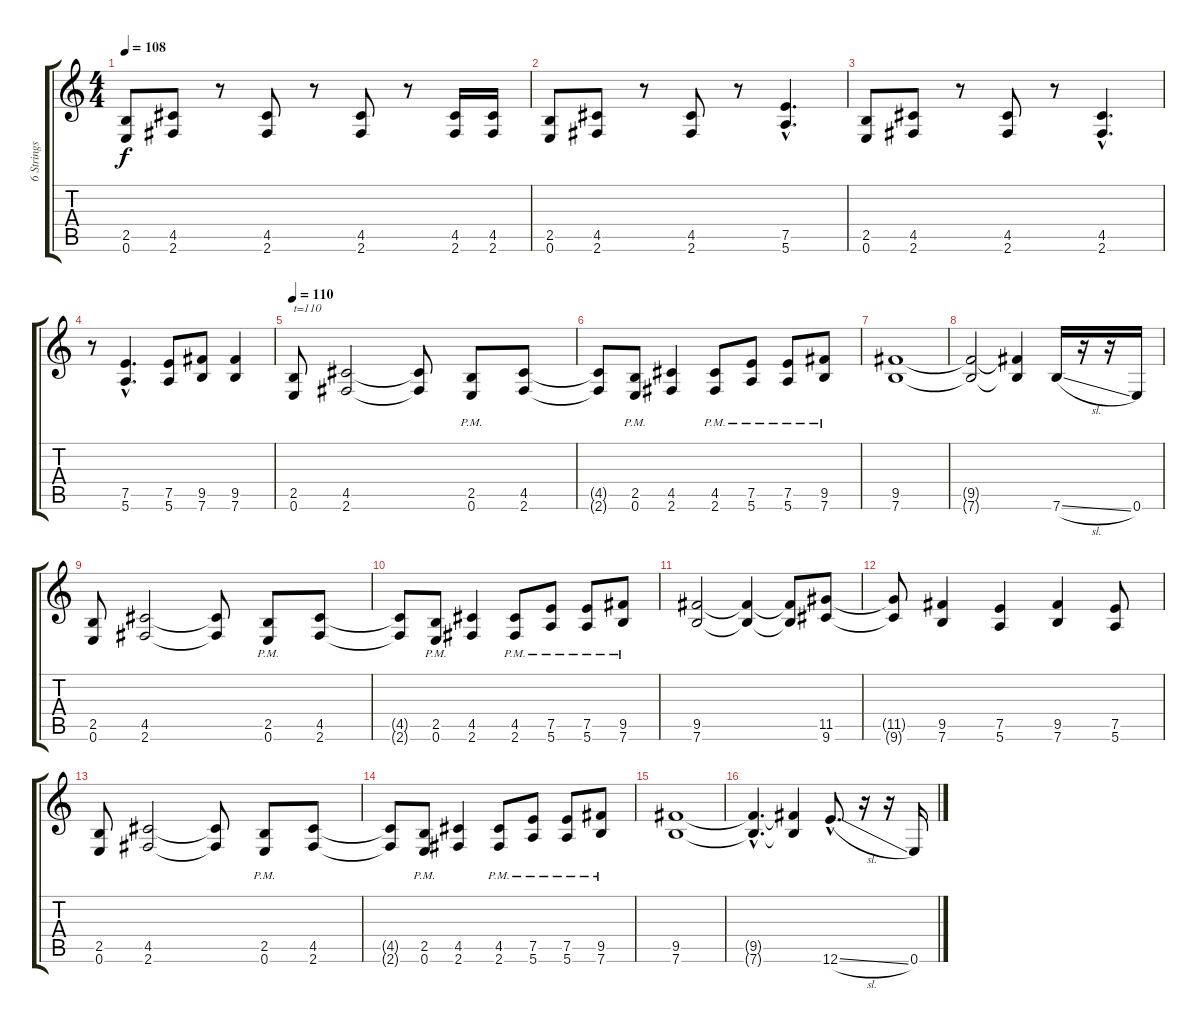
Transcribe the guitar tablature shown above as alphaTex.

\track ("6 Strings Guitar" "6 Strings ") {instrument distortionguitar}
\staff {score tabs}
\tuning (E4 B3 G3 D3 A2 E2) {hide}
\ts (4 4)
\tempo 108
\clef g2
\ks c
(2.5 0.6).8{dy f} (4.5 2.6).8 r.8 (4.5 2.6).8 r.8 (4.5 2.6).8 r.8 (4.5 2.6).16 (4.5 2.6).16 |
(2.5 0.6).8 (4.5 2.6).8 r.8 (4.5 2.6).8 r.8 (7.5{hac} 5.6{hac}).4{d} |
(2.5 0.6).8 (4.5 2.6).8 r.8 (4.5 2.6).8 r.8 (4.5{hac} 2.6{hac}).4{d} |
r.8 (7.5{hac} 5.6{hac}).4{d} (7.5 5.6).8 (9.5 7.6).8 (9.5 7.6).4 |
\tempo 110
(2.5 0.6).8{txt "t=110"} (4.5 2.6).2 (4.5{t} 2.6{t}).8 (2.5{pm} 0.6{pm}).8 (4.5 2.6).8 |
(4.5{t} 2.6{t}).8 (2.5{pm} 0.6{pm}).8 (4.5 2.6).4 (4.5{pm} 2.6{pm}).8 (7.5{pm} 5.6{pm}).8 (7.5{pm} 5.6{pm}).8 (9.5{pm} 7.6{pm}).8 |
(9.5 7.6).1 |
(9.5{t} 7.6{t}).2 (9.5{t} 7.6{t}).4 7.6{sl}.16 r.16 r.16 0.6.16 |
(2.5 0.6).8 (4.5 2.6).2 (4.5{t} 2.6{t}).8 (2.5{pm} 0.6{pm}).8 (4.5 2.6).8 |
(4.5{t} 2.6{t}).8 (2.5{pm} 0.6{pm}).8 (4.5 2.6).4 (4.5{pm} 2.6{pm}).8 (7.5{pm} 5.6{pm}).8 (7.5{pm} 5.6{pm}).8 (9.5{pm} 7.6{pm}).8 |
(9.5 7.6).2 (9.5{t} 7.6{t}).4 (9.5{t} 7.6{t}).8 (11.5 9.6).8 |
(11.5{t} 9.6{t}).8 (9.5 7.6).4 (7.5 5.6).4 (9.5 7.6).4 (7.5 5.6).8 |
(2.5 0.6).8 (4.5 2.6).2 (4.5{t} 2.6{t}).8 (2.5{pm} 0.6{pm}).8 (4.5 2.6).8 |
(4.5{t} 2.6{t}).8 (2.5{pm} 0.6{pm}).8 (4.5 2.6).4 (4.5{pm} 2.6{pm}).8 (7.5{pm} 5.6{pm}).8 (7.5{pm} 5.6{pm}).8 (9.5{pm} 7.6{pm}).8 |
(9.5 7.6).1 |
(9.5{hac t} 7.6{hac t}).4{d} (9.5{t} 7.6{t}).4 12.6{sl hac}.8{d} r.16 r.16 0.6.16
